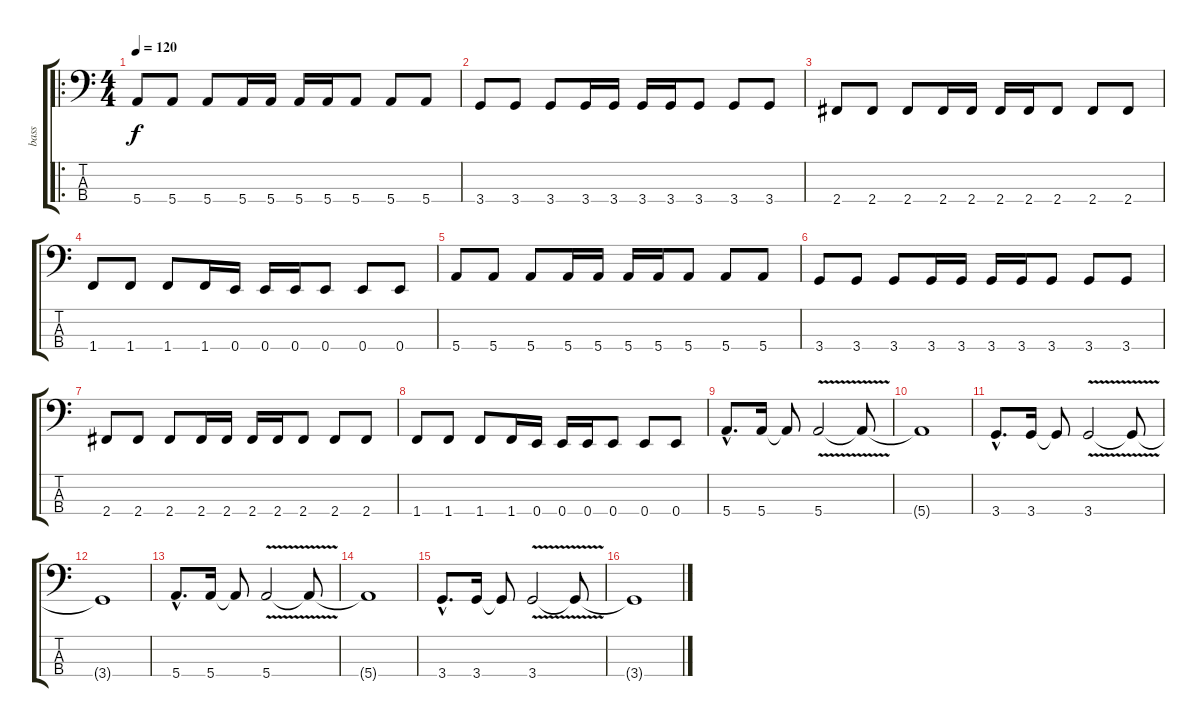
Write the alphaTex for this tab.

\track ("bass" "bass") {instrument electricbasspick}
\staff {score tabs}
\tuning (G2 D2 A1 E1) {hide}
\ro
\ts (4 4)
\tempo 120
\clef f4
\ks c
5.4.8{dy f} 5.4.8 5.4.8 5.4.16 5.4.16 5.4.16 5.4.16 5.4.8 5.4.8 5.4.8 |
3.4.8 3.4.8 3.4.8 3.4.16 3.4.16 3.4.16 3.4.16 3.4.8 3.4.8 3.4.8 |
2.4.8 2.4.8 2.4.8 2.4.16 2.4.16 2.4.16 2.4.16 2.4.8 2.4.8 2.4.8 |
1.4.8 1.4.8 1.4.8 1.4.16 0.4.16 0.4.16 0.4.16 0.4.8 0.4.8 0.4.8 |
5.4.8 5.4.8 5.4.8 5.4.16 5.4.16 5.4.16 5.4.16 5.4.8 5.4.8 5.4.8 |
3.4.8 3.4.8 3.4.8 3.4.16 3.4.16 3.4.16 3.4.16 3.4.8 3.4.8 3.4.8 |
2.4.8 2.4.8 2.4.8 2.4.16 2.4.16 2.4.16 2.4.16 2.4.8 2.4.8 2.4.8 |
1.4.8 1.4.8 1.4.8 1.4.16 0.4.16 0.4.16 0.4.16 0.4.8 0.4.8 0.4.8 |
5.4{hac}.8{d} 5.4.16 5.4{t}.8 5.4{v}.2 5.4{t}.8 |
5.4{t}.1 |
3.4{hac}.8{d} 3.4.16 3.4{t}.8 3.4{v}.2 3.4{t}.8 |
3.4{t}.1 |
5.4{hac}.8{d} 5.4.16 5.4{t}.8 5.4{v}.2 5.4{t}.8 |
5.4{t}.1 |
3.4{hac}.8{d} 3.4.16 3.4{t}.8 3.4{v}.2 3.4{t}.8 |
3.4{t}.1
